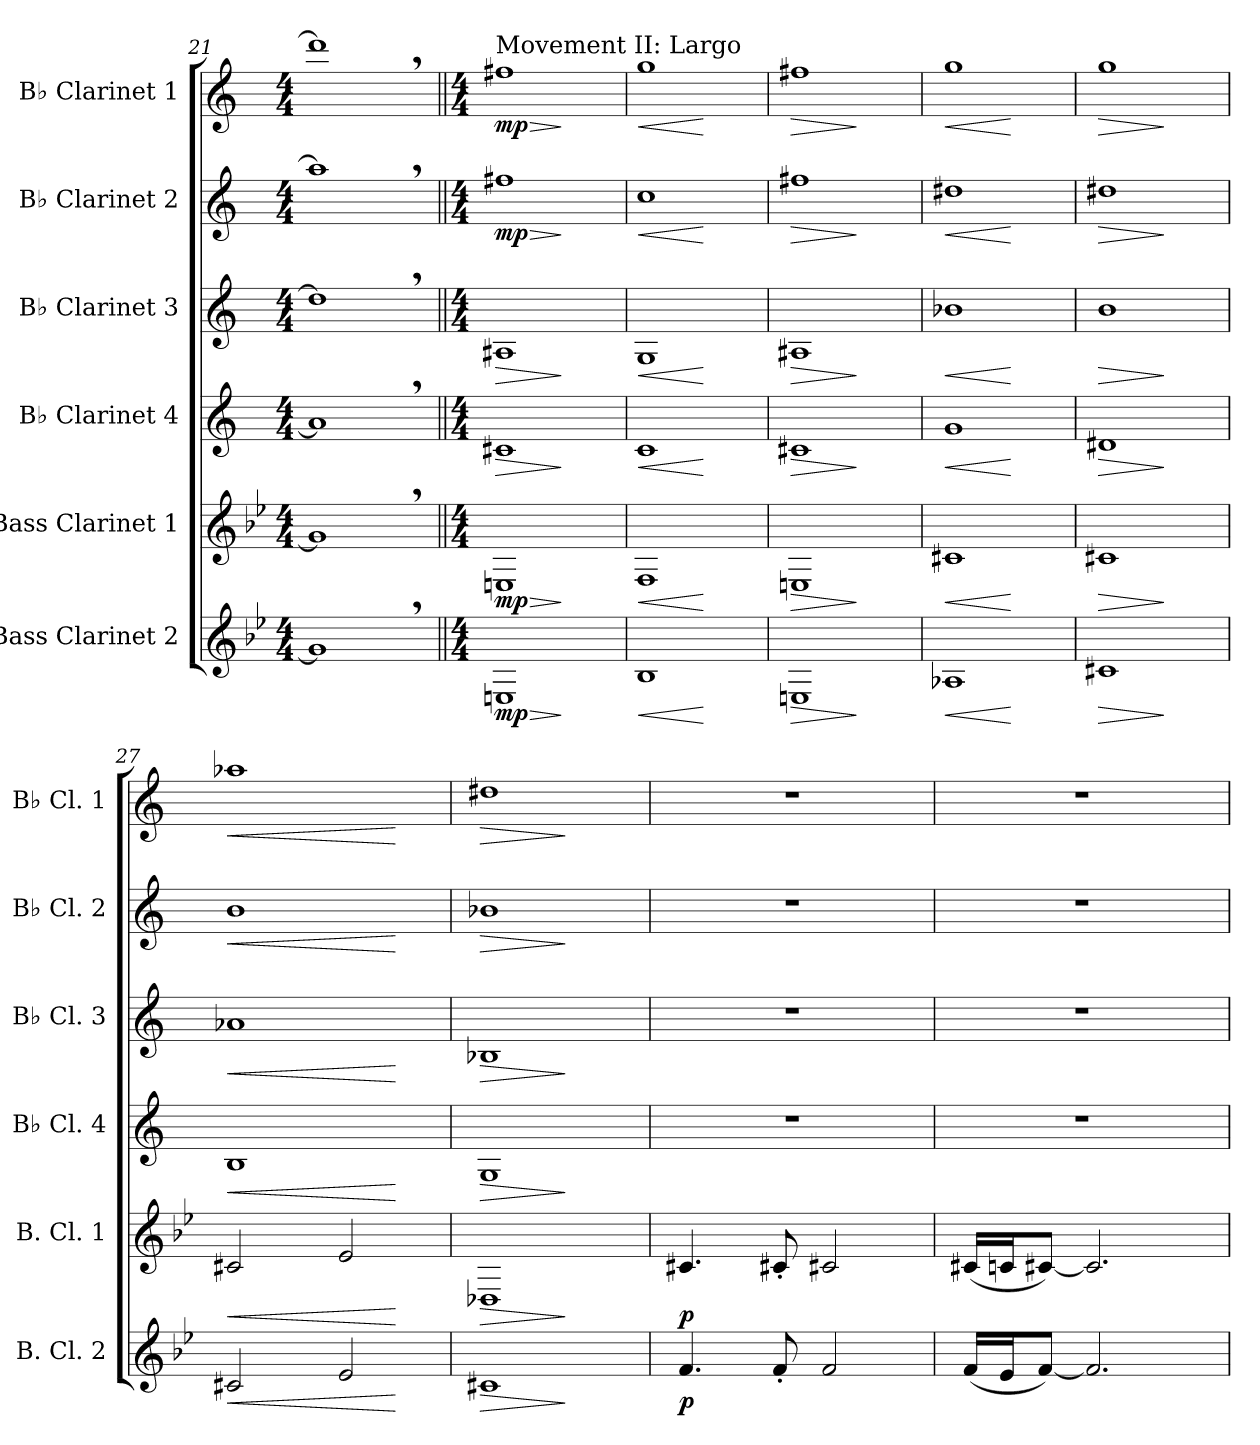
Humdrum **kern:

**kern	**dynam	**kern	**dynam	**kern	**dynam	**kern	**dynam	**kern	**dynam	**kern	**dynam
*part6	*part6	*part5	*part5	*part4	*part4	*part3	*part3	*part2	*part2	*part1	*part1
*staff6	*staff6	*staff5	*staff5	*staff4	*staff4	*staff3	*staff3	*staff2	*staff2	*staff1	*staff1
*I"Bass Clarinet 2	*	*I"Bass Clarinet 1	*	*I"B♭ Clarinet 4	*	*I"B♭ Clarinet 3	*	*I"B♭ Clarinet 2	*	*I"B♭ Clarinet 1	*
*I'B. Cl. 2	*	*I'B. Cl. 1	*	*I'B♭ Cl. 4	*	*I'B♭ Cl. 3	*	*I'B♭ Cl. 2	*	*I'B♭ Cl. 1	*
*clefG2	*	*clefG2	*	*clefG2	*	*clefG2	*	*clefG2	*	*clefG2	*
*ITrd8c14	*	*ITrd8c14	*	*ITrd1c2	*	*ITrd1c2	*	*ITrd1c2	*	*ITrd1c2	*
*k[b-e-]	*	*k[b-e-]	*	*k[b-e-]	*	*k[b-e-]	*	*k[b-e-]	*	*k[b-e-]	*
*M4/4	*	*M4/4	*	*M4/4	*	*M4/4	*	*M4/4	*	*M4/4	*
=21	=21	=21	=21	=21	=21	=21	=21	=21	=21	=21	=21
1G,]	.	1G,]	.	1g,]	.	1cc,]	.	1gg,]	.	1ccc,]	.
=22||	=22||	=22||	=22||	=22||	=22||	=22||	=22||	=22||	=22||	=22||	=22||
*M4/4	*	*M4/4	*	*M4/4	*	*M4/4	*	*M4/4	*	*M4/4	*
*	*	*	*	*	*	*	*	*	*	*MM80	*
!	!	!	!	!	!	!	!	!	!	!LO:TX:a:t=Movement II&colon; Largo	!
!	!LO:HP:b	!	!LO:HP:b	!	!LO:HP:b	!	!LO:HP:b	!	!LO:HP:b	!	!LO:HP:b
!	!LO:DY:n=1:b	!	!LO:DY:n=1:b	!	!LO:DY:n=1:b	!	!	!	!	!	!
!	!	!	!	!	!LO:DY:n=2:a	!	!	!	!LO:DY:n=1:b	!	!LO:DY:n=1:b
1EEn	> mp	1EEn	> mp	1Bn	> mp mp	1G#X	>	1een	> mp	1een	> mp
.	]	.	]	.	]	.	]	.	]	.	]
=23	=23	=23	=23	=23	=23	=23	=23	=23	=23	=23	=23
!	!LO:HP:b	!	!LO:HP:b	!	!LO:HP:b	!	!LO:HP:b	!	!LO:HP:b	!	!LO:HP:b
1BB-	<	1FF	<	1B-	<	1F	<	1b-	<	1ff	<
.	[	.	[	.	[	.	[	.	[	.	[
=24	=24	=24	=24	=24	=24	=24	=24	=24	=24	=24	=24
!	!LO:HP:b	!	!LO:HP:b	!	!LO:HP:b	!	!LO:HP:b	!	!LO:HP:b	!	!LO:HP:b
1EEn	>	1EEn	>	1Bn	>	1G#X	>	1een	>	1een	>
.	]	.	]	.	]	.	]	.	]	.	]
=25	=25	=25	=25	=25	=25	=25	=25	=25	=25	=25	=25
!	!LO:HP:b	!	!LO:HP:b	!	!LO:HP:b	!	!LO:HP:b	!	!LO:HP:b	!	!LO:HP:b
1AA-X	<	1C#X	<	1f	<	1a-X	<	1cc#X	<	1ff	<
.	[	.	[	.	[	.	[	.	[	.	[
=26	=26	=26	=26	=26	=26	=26	=26	=26	=26	=26	=26
!	!LO:HP:b	!	!LO:HP:b	!	!LO:HP:b	!	!LO:HP:b	!	!LO:HP:b	!	!LO:HP:b
1C#X	>	1C#X	>	1c#X	>	1a	>	1cc#X	>	1ff	>
.	]	.	]	.	]	.	]	.	]	.	]
!!LO:LB:g=z
=27	=27	=27	=27	=27	=27	=27	=27	=27	=27	=27	=27
!	!LO:HP:b	!	!LO:HP:b	!	!LO:HP:b	!	!LO:HP:b	!	!LO:HP:b	!	!LO:HP:b
2C#X/	<	2C#X/	<	1A	<	1g-X	<	1a	<	1gg-X	<
2E-/	.	2E-/	.	.	.	.	.	.	.	.	.
.	[	.	[	.	[	.	[	.	[	.	[
=28	=28	=28	=28	=28	=28	=28	=28	=28	=28	=28	=28
!	!LO:HP:b	!	!LO:HP:b	!	!LO:HP:b	!	!LO:HP:b	!	!	!	!
!	!	!	!	!	!	!	!LO:HP:n=1:b	!	!LO:HP:b	!	!LO:HP:b
1C#X	>	1DD-X	>	1F	>	1A-X	> >	1a-X	>	1cc#X	>
.	]	.	]	.	]	.	]	.	]	.	]
=29	=29	=29	=29	=29	=29	=29	=29	=29	=29	=29	=29
!	!LO:DY:b	!	!LO:DY:b	!	!	!	!	!	!	!	!
4.F/	p	4.C#X/	p	1r	.	1r	.	1r	.	1r	.
8F'/	.	8C#X'/	.	.	.	.	.	.	.	.	.
2F/	.	2C#X/	.	.	.	.	.	.	.	.	.
.	.	.	.	.	.	.	]	.	.	.	.
=30	=30	=30	=30	=30	=30	=30	=30	=30	=30	=30	=30
(<16F/LL	.	(<16C#X/LL	.	1r	.	1r	.	1r	.	1r	.
16E-/J	.	16Cn/J	.	.	.	.	.	.	.	.	.
[8F/J)	.	[8C#X/J)	.	.	.	.	.	.	.	.	.
2.F/]	.	2.C#/]	.	.	.	.	.	.	.	.	.
=	=	=	=	=	=	=	=	=	=	=	=
*-	*-	*-	*-	*-	*-	*-	*-	*-	*-	*-	*-
